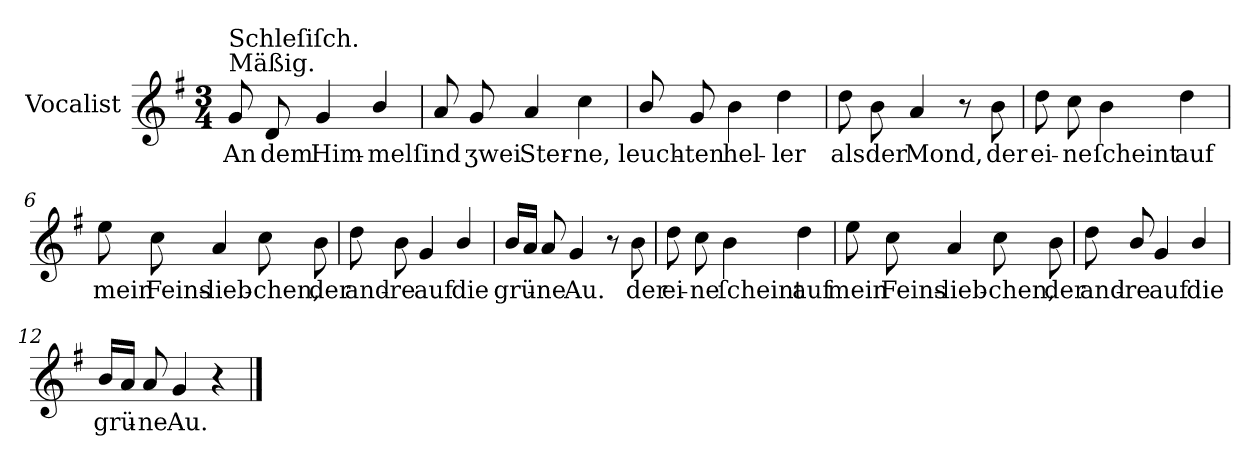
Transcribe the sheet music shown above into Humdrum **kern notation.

**kern	**text
*part1	*part1
*staff1	*staff1
*I"Vocalist	*
*k[f#]	*
*G:	*
*M3/4	*
=1	=1
!LO:TX:a:t=Mäßig.	!
!LO:TX:a:t=Schleſiſch.	!
8g	An
8d	dem
4g	Him-
4b/	-mel
=2	=2
8a	ſind
8g	ʒwei
4a	Ster-
4cc	-ne,
=3	=3
8b/	leuch-
8g	-ten
4b	hel-
4dd	-ler
=4	=4
8dd	als
8b	der
4a	Mond,
8r	.
8b	der
=5	=5
8dd	ei-
8cc	-ne
4b	ſcheint
4dd	auf
=6	=6
8ee	mein
8cc	Feins-
4a	-lieb-
8cc	-chen,
8b	der
=7	=7
8dd	and-
8b	-re
4g	auf
4b/	die
=8	=8
16bLL	grü-
16aJJ	.
8a	-ne
4g	Au.
8r	.
8b	der
=9	=9
8dd	ei-
8cc	-ne
4b	ſcheint
4dd	auf
=10	=10
8ee	mein
8cc	Feins-
4a	-lieb-
8cc	-chen,
8b	der
=11	=11
8dd	and-
8b/	-re
4g	auf
4b/	die
=12	=12
16bLL	grü-
16aJJ	.
8a	-ne
4g	Au.
4r	.
==	==
*-	*-
